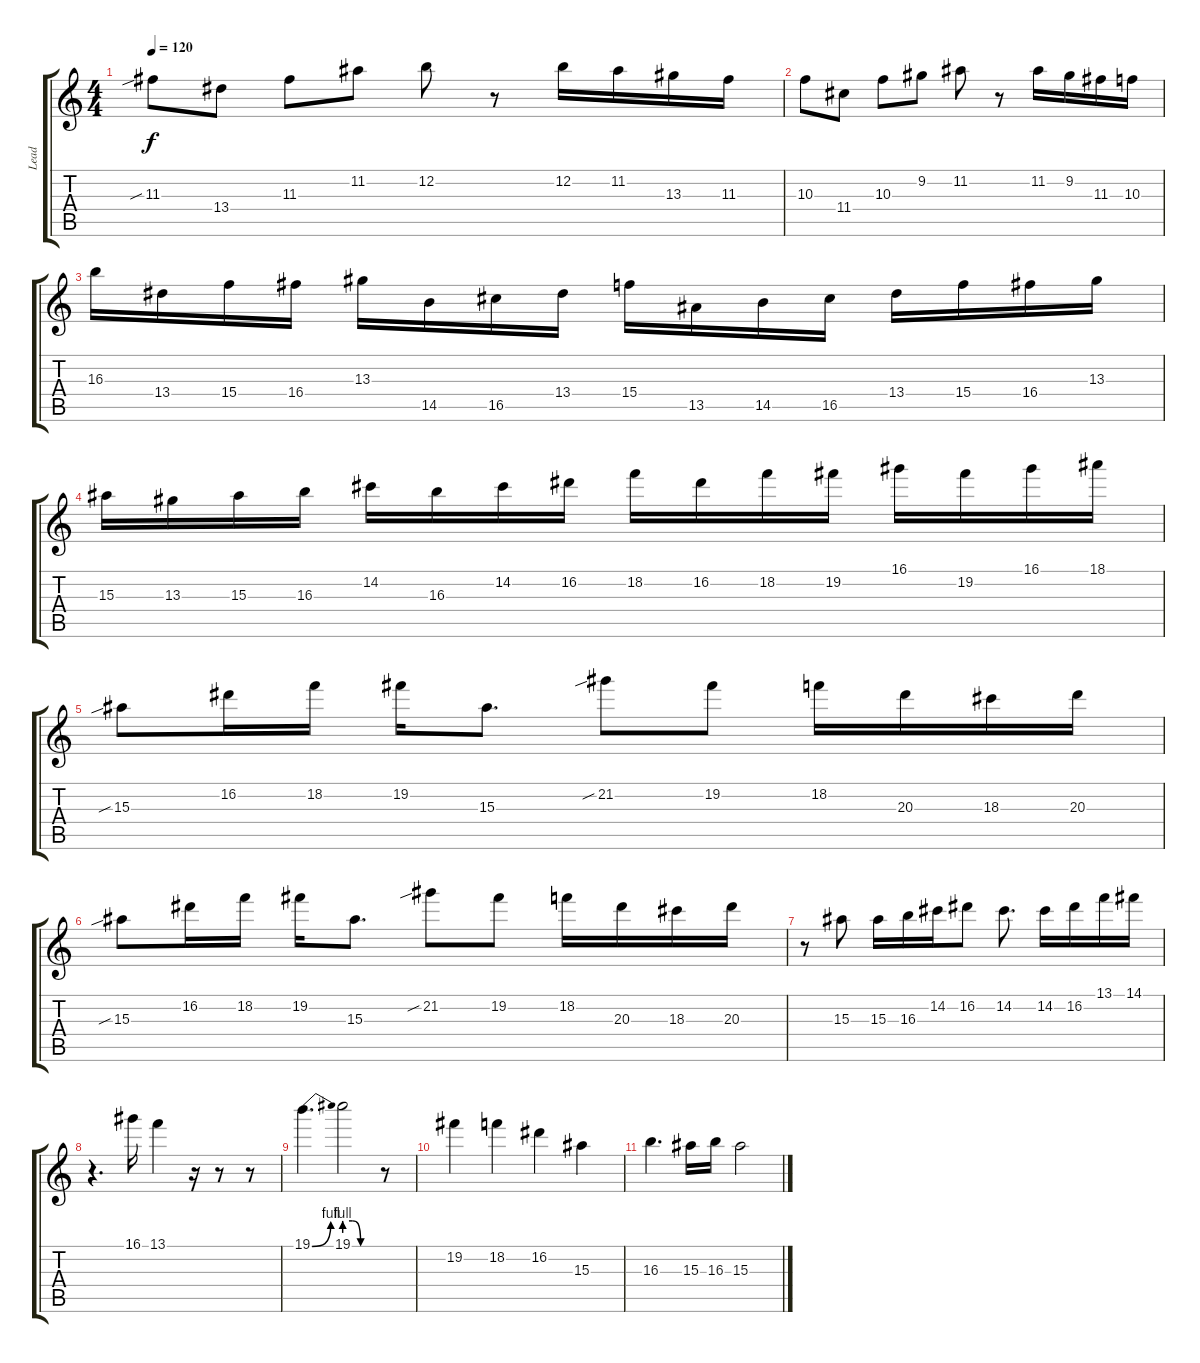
\track ("Lead" "Lead") {instrument overdrivenguitar}
\staff {score tabs}
\tuning (E4 B3 G3 D3 A2 E2) {hide}
\ts (4 4)
\tempo 120
\clef g2
\ks c
11.3{sib}.8{dy f} 13.4.8 11.3.8 11.2.8 12.2.8 r.8 12.2.16 11.2.16 13.3.16 11.3.16 |
10.3.8 11.4.8 10.3.8 9.2.8 11.2.8 r.8 11.2.16 9.2.16 11.3.16 10.3.16 |
16.3.16 13.4.16 15.4.16 16.4.16 13.3.16 14.5.16 16.5.16 13.4.16 15.4.16 13.5.16 14.5.16 16.5.16 13.4.16 15.4.16 16.4.16 13.3.16 |
15.3.16 13.3.16 15.3.16 16.3.16 14.2.16 16.3.16 14.2.16 16.2.16 18.2.16 16.2.16 18.2.16 19.2.16 16.1.16 19.2.16 16.1.16 18.1.16 |
15.3{sib}.8 16.2.16 18.2.16 19.2.16 15.3.8{d} 21.2{sib}.8 19.2.8 18.2.16 20.3.16 18.3.16 20.3.16 |
15.3{sib}.8 16.2.16 18.2.16 19.2.16 15.3.8{d} 21.2{sib}.8 19.2.8 18.2.16 20.3.16 18.3.16 20.3.16 |
r.8 15.3.8 15.3.16 16.3.16 14.2.16 16.2.8 14.2.8{d} 14.2.16 16.2.16 13.1.16 14.1.16 |
r.4{d} 16.1.16 13.1.4 r.16 r.8 r.8 |
19.1{be (bend 0 0 60 4)}.4{d} 19.1{be (custom 0 4 15 4 30 0 60 0)}.2 r.8 |
19.2.4 18.2.4 16.2.4 15.3.4 |
16.3.4{d} 15.3.16 16.3.16 15.3.2
